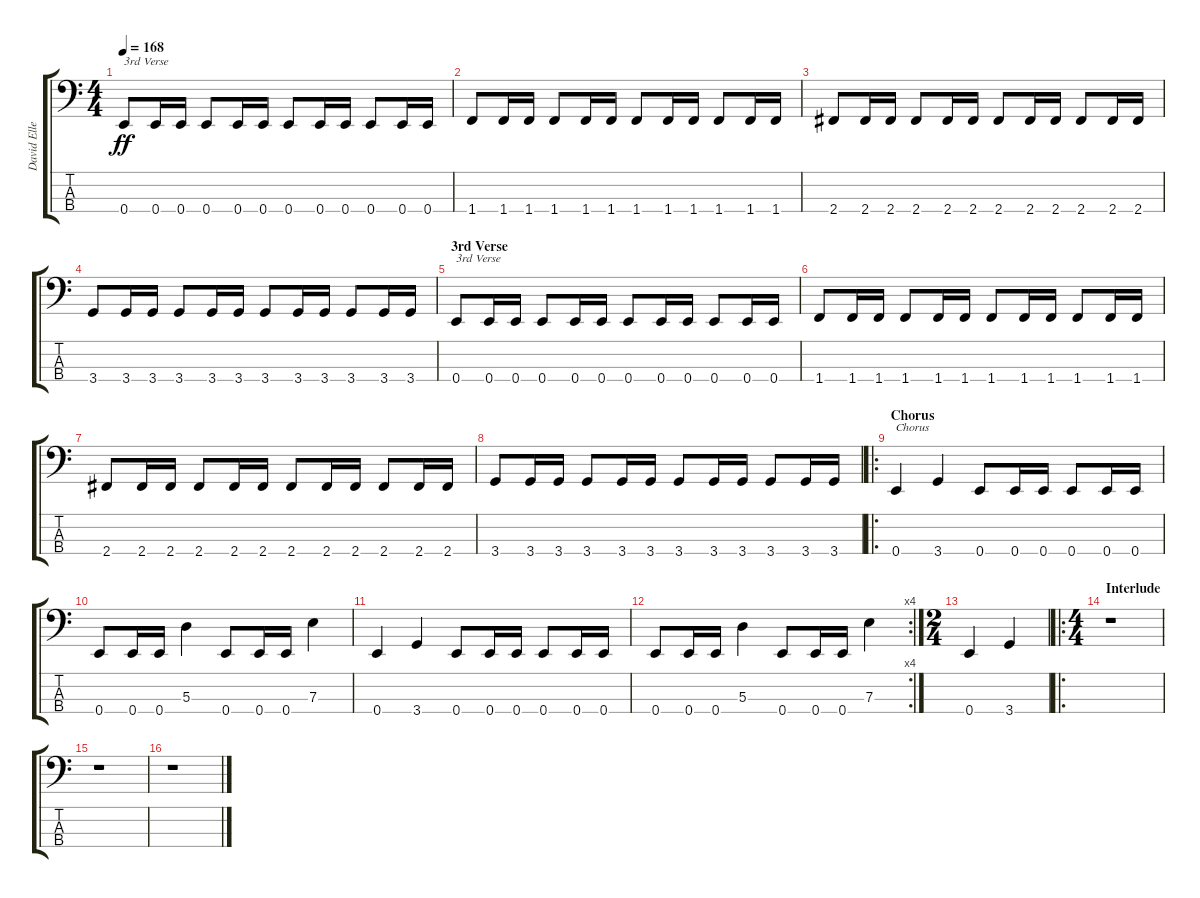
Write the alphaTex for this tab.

\track ("David Ellefson" "David Elle") {instrument electricbasspick}
\staff {score tabs}
\tuning (G2 D2 A1 E1) {hide}
\ts (4 4)
\tempo 168
\clef f4
\ks c
0.4.8{txt "3rd Verse" dy ff} 0.4.16 0.4.16 0.4.8 0.4.16 0.4.16 0.4.8 0.4.16 0.4.16 0.4.8 0.4.16 0.4.16 |
1.4.8 1.4.16 1.4.16 1.4.8 1.4.16 1.4.16 1.4.8 1.4.16 1.4.16 1.4.8 1.4.16 1.4.16 |
2.4.8 2.4.16 2.4.16 2.4.8 2.4.16 2.4.16 2.4.8 2.4.16 2.4.16 2.4.8 2.4.16 2.4.16 |
3.4.8 3.4.16 3.4.16 3.4.8 3.4.16 3.4.16 3.4.8 3.4.16 3.4.16 3.4.8 3.4.16 3.4.16 |
\section ("" "3rd Verse")
0.4.8{txt "3rd Verse"} 0.4.16 0.4.16 0.4.8 0.4.16 0.4.16 0.4.8 0.4.16 0.4.16 0.4.8 0.4.16 0.4.16 |
1.4.8 1.4.16 1.4.16 1.4.8 1.4.16 1.4.16 1.4.8 1.4.16 1.4.16 1.4.8 1.4.16 1.4.16 |
2.4.8 2.4.16 2.4.16 2.4.8 2.4.16 2.4.16 2.4.8 2.4.16 2.4.16 2.4.8 2.4.16 2.4.16 |
3.4.8 3.4.16 3.4.16 3.4.8 3.4.16 3.4.16 3.4.8 3.4.16 3.4.16 3.4.8 3.4.16 3.4.16 |
\ro
\section ("" "Chorus")
0.4.4{txt "Chorus"} 3.4.4 0.4.8 0.4.16 0.4.16 0.4.8 0.4.16 0.4.16 |
0.4.8 0.4.16 0.4.16 5.3.4 0.4.8 0.4.16 0.4.16 7.3.4 |
0.4.4 3.4.4 0.4.8 0.4.16 0.4.16 0.4.8 0.4.16 0.4.16 |
\rc 4
0.4.8 0.4.16 0.4.16 5.3.4 0.4.8 0.4.16 0.4.16 7.3.4 |
\ts (2 4)
0.4.4 3.4.4 |
\ro
\ts (4 4)
\section ("" "Interlude")
r.1 |
r.1 |
r.1
